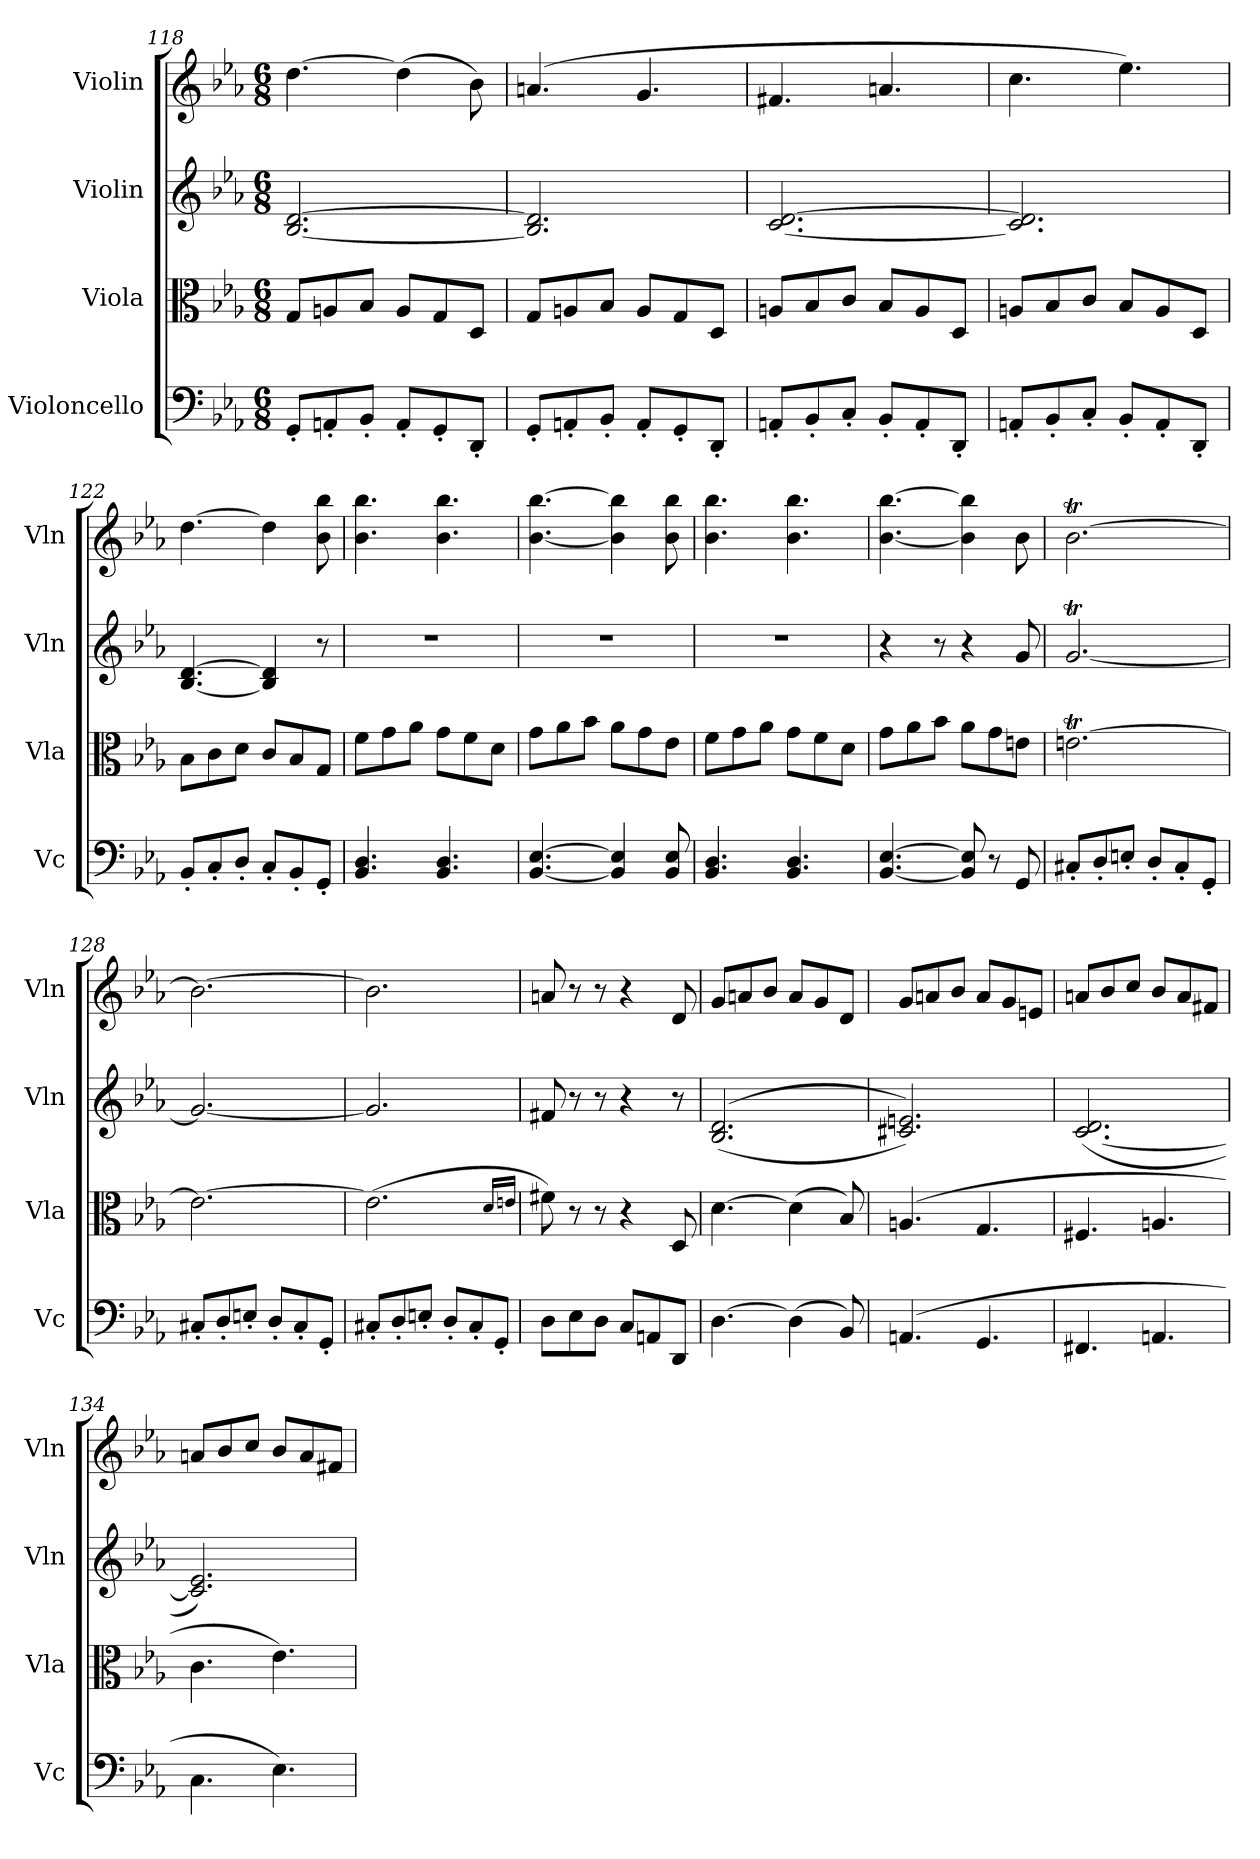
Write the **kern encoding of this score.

**kern	**kern	**kern	**kern
*part4	*part3	*part2	*part1
*staff4	*staff3	*staff2	*staff1
*I"Violoncello	*I"Viola	*I"Violin	*I"Violin
*I'Vc	*I'Vla	*I'Vln	*I'Vln
*clefF4	*clefC3	*clefG2	*clefG2
*k[b-e-a-]	*k[b-e-a-]	*k[b-e-a-]	*k[b-e-a-]
*M6/8	*M6/8	*M6/8	*M6/8
=118	=118	=118	=118
8GG'/L	8G/L	[2.B-/ [2.d/	[4.dd\
8AAn'/	8An/	.	.
8BB-'/J	8B-/J	.	.
8AA'/L	8A/L	.	(4dd\]
8GG'/	8G/	.	.
8DD'/J	8D/J	.	8b-\)
=119	=119	=119	=119
8GG'/L	8G/L	2.B-/] 2.d/]	(4.an/
8AAn'/	8An/	.	.
8BB-'/J	8B-/J	.	.
8AA'/L	8A/L	.	4.g/
8GG'/	8G/	.	.
8DD'/J	8D/J	.	.
=120	=120	=120	=120
8AAn'/L	8An/L	[2.c/ [2.d/	4.f#X/
8BB-'/	8B-/	.	.
8C'/J	8c/J	.	.
8BB-'/L	8B-/L	.	4.an/
8AA'/	8A/	.	.
8DD'/J	8D/J	.	.
=121	=121	=121	=121
8AAn'/L	8An/L	2.c/] 2.d/]	4.cc\
8BB-'/	8B-/	.	.
8C'/J	8c/J	.	.
8BB-'/L	8B-/L	.	4.ee-\)
8AA'/	8A/	.	.
8DD'/J	8D/J	.	.
=122	=122	=122	=122
8BB-'/L	8B-\L	[4.B-/ [4.d/	[4.dd\
8C'/	8c\	.	.
8D'/J	8d\J	.	.
8C'/L	8c/L	4B-/] 4d/]	4dd\]
8BB-'/	8B-/	.	.
8GG'/J	8G/J	8r	8b-\ 8bb-\
=123	=123	=123	=123
4.BB-/ 4.D/	8f\L	2.r	4.b-\ 4.bb-\
.	8g\	.	.
.	8a-\J	.	.
4.BB-/ 4.D/	8g\L	.	4.b-\ 4.bb-\
.	8f\	.	.
.	8d\J	.	.
=124	=124	=124	=124
[4.BB-/ [4.E-/	8g\L	2.r	[4.b-\ [4.bb-\
.	8a-\	.	.
.	8b-\J	.	.
4BB-/] 4E-/]	8a-\L	.	4b-\] 4bb-\]
.	8g\	.	.
8BB-/ 8E-/	8e-\J	.	8b-\ 8bb-\
!!LO:LB:g=z
=125	=125	=125	=125
4.BB-/ 4.D/	8f\L	2.r	4.b-\ 4.bb-\
.	8g\	.	.
.	8a-\J	.	.
4.BB-/ 4.D/	8g\L	.	4.b-\ 4.bb-\
.	8f\	.	.
.	8d\J	.	.
=126	=126	=126	=126
[4.BB-/ [4.E-/	8g\L	4r	[4.b-\ [4.bb-\
.	8a-\	.	.
.	8b-\J	8r	.
8BB-/] 8E-/]	8a-\L	4r	4b-\] 4bb-\]
8r	8g\	.	.
8GG/	8en\J	8g/	8b-\
=127	=127	=127	=127
8C#X'/L	[2.ent\	[2.gt/	[2.b-T\
8D'/	.	.	.
8En'/J	.	.	.
8D'/L	.	.	.
8C#'/	.	.	.
8GG'/J	.	.	.
=128	=128	=128	=128
8C#X'/L	2.e\_	2.g/_	2.b-\_
8D'/	.	.	.
8En'/J	.	.	.
8D'/L	.	.	.
8C#'/	.	.	.
8GG'/J	.	.	.
=129	=129	=129	=129
8C#X'/L	(2.e\]	2.g/]	2.b-\]
8D'/	.	.	.
8En'/J	.	.	.
8D'/L	.	.	.
8C#'/	.	.	.
8GG'/J	.	.	.
.	16qd/LL	.	.
.	16qen/JJ	.	.
=130	=130	=130	=130
8D\L	8f#X\)	8f#X/	8an/
8E-\	8r	8r	8r
8D\J	8r	8r	8r
8C/L	4r	4r	4r
8AAn/	.	.	.
8DD/J	8D/	8r	8d/
=131	=131	=131	=131
[4.D\	[4.d\	((>2.B-/ 2.d/	8g/L
.	.	.	8an/
.	.	.	8b-/J
(4D\]	(4d\]	.	8a/L
.	.	.	8g/
8BB-/)	8B-/)	.	8d/J
=132	=132	=132	=132
(4.AAn/	(4.An/	2.c#X/ 2.en/))	8g/L
.	.	.	8an/
.	.	.	8b-/J
4.GG/	4.G/	.	8a/L
.	.	.	8g/
.	.	.	8en/J
!!LO:LB:g=z
=133	=133	=133	=133
4.FF#X/	4.F#X/	([2.c/ 2.d/	8an/L
.	.	.	8b-/
.	.	.	8cc/J
4.AAn/	4.An/	.	8b-/L
.	.	.	8a/
.	.	.	8f#X/J
=134	=134	=134	=134
4.C\	4.c\	2.c/] 2.e-/)	8an/L
.	.	.	8b-/
.	.	.	8cc/J
4.E-\)	4.e-\)	.	8b-/L
.	.	.	8a/
.	.	.	8f#X/J
=	=	=	=
*-	*-	*-	*-
